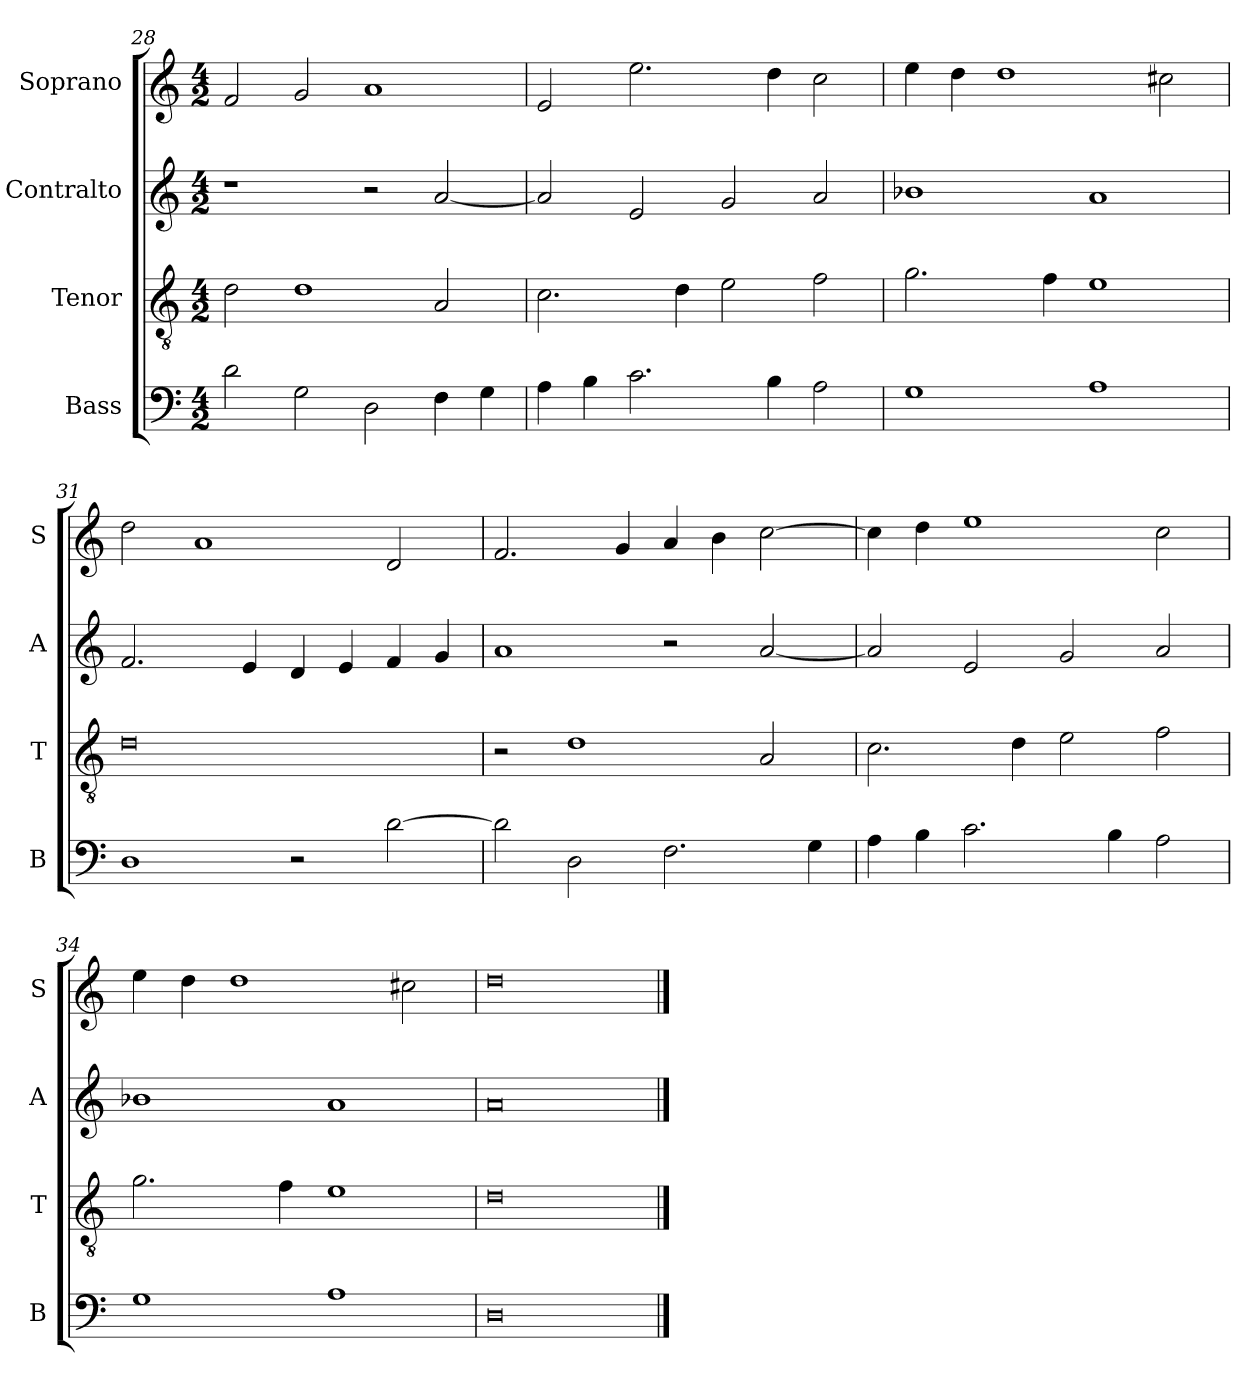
**kern	**kern	**kern	**kern
*part4	*part3	*part2	*part1
*staff4	*staff3	*staff2	*staff1
*I"Bass	*I"Tenor	*I"Contralto	*I"Soprano
*I'B	*I'T	*I'A	*I'S
*clefF4	*clefGv2	*clefG2	*clefG2
*k[]	*k[]	*k[]	*k[]
*D:dor	*D:dor	*D:dor	*D:dor
*M4/2	*M4/2	*M4/2	*M4/2
=28	=28	=28	=28
2d	2d	1r	2f
2G	1d	.	2g
2D	.	2r	1a
4F	2A	[2a	.
4G	.	.	.
=29	=29	=29	=29
4A	2.c	2a]	2e
4B	.	.	.
2.c	.	2e	2.ee
.	4d	.	.
.	2e	2g	.
4B	.	.	4dd
2A	2f	2a	2cc
=30	=30	=30	=30
1G	2.g	1b-X	4ee
.	.	.	4dd
.	.	.	1dd
.	4f	.	.
1A	1e	1a	.
.	.	.	2cc#X
=31	=31	=31	=31
1D	0d	2.f	2dd
.	.	.	1a
.	.	4e	.
2r	.	4d	.
.	.	4e	.
[2d	.	4f	2d
.	.	4g	.
=32	=32	=32	=32
2d]	2r	1a	2.f
2D	1d	.	.
.	.	.	4g
2.F	.	2r	4a
.	.	.	4b
.	2A	[2a	[2cc
4G	.	.	.
=33	=33	=33	=33
4A	2.c	2a]	4cc]
4B	.	.	4dd
2.c	.	2e	1ee
.	4d	.	.
.	2e	2g	.
4B	.	.	.
2A	2f	2a	2cc
=34	=34	=34	=34
1G	2.g	1b-X	4ee
.	.	.	4dd
.	.	.	1dd
.	4f	.	.
1A	1e	1a	.
.	.	.	2cc#X
=35	=35	=35	=35
0D	0d	0a	0dd
==	==	==	==
*-	*-	*-	*-
